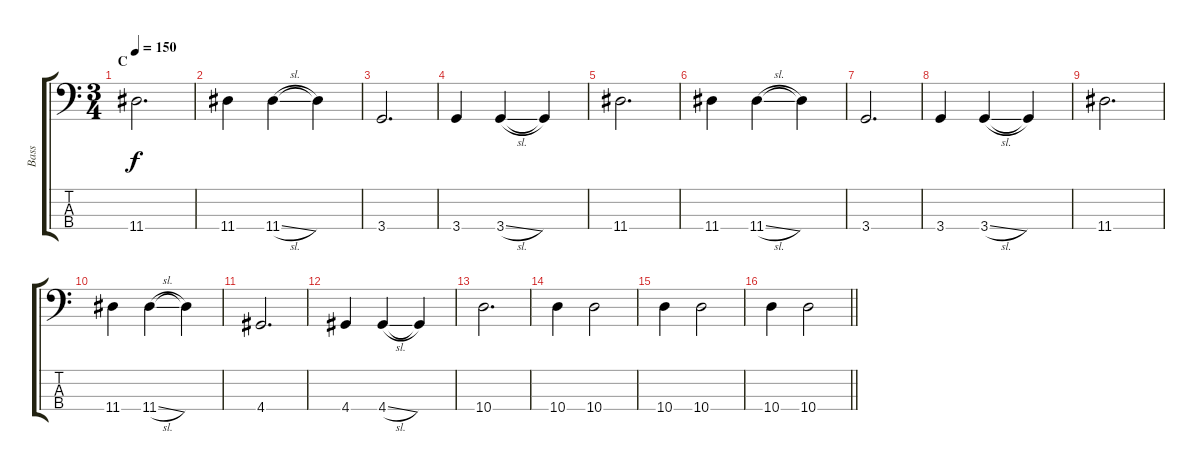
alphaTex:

\track ("Bass" "Bass") {instrument electricbassfinger}
\staff {score tabs}
\tuning (G2 D2 A1 E1) {hide}
\ts (3 4)
\section ("" "C")
\tempo 150
\clef f4
\ks c
11.4.2{d dy f} |
11.4.4 11.4{sl}.4 11.4{t}.4 |
3.4.2{d} |
3.4.4 3.4{sl}.4 3.4{t}.4 |
11.4.2{d} |
11.4.4 11.4{sl}.4 11.4{t}.4 |
3.4.2{d} |
3.4.4 3.4{sl}.4 3.4{t}.4 |
11.4.2{d} |
11.4.4 11.4{sl}.4 11.4{t}.4 |
4.4.2{d} |
4.4.4 4.4{sl}.4 4.4{t}.4 |
10.4.2{d} |
10.4.4 10.4.2 |
10.4.4 10.4.2 |
\barLineRight lightlight
10.4.4 10.4.2
